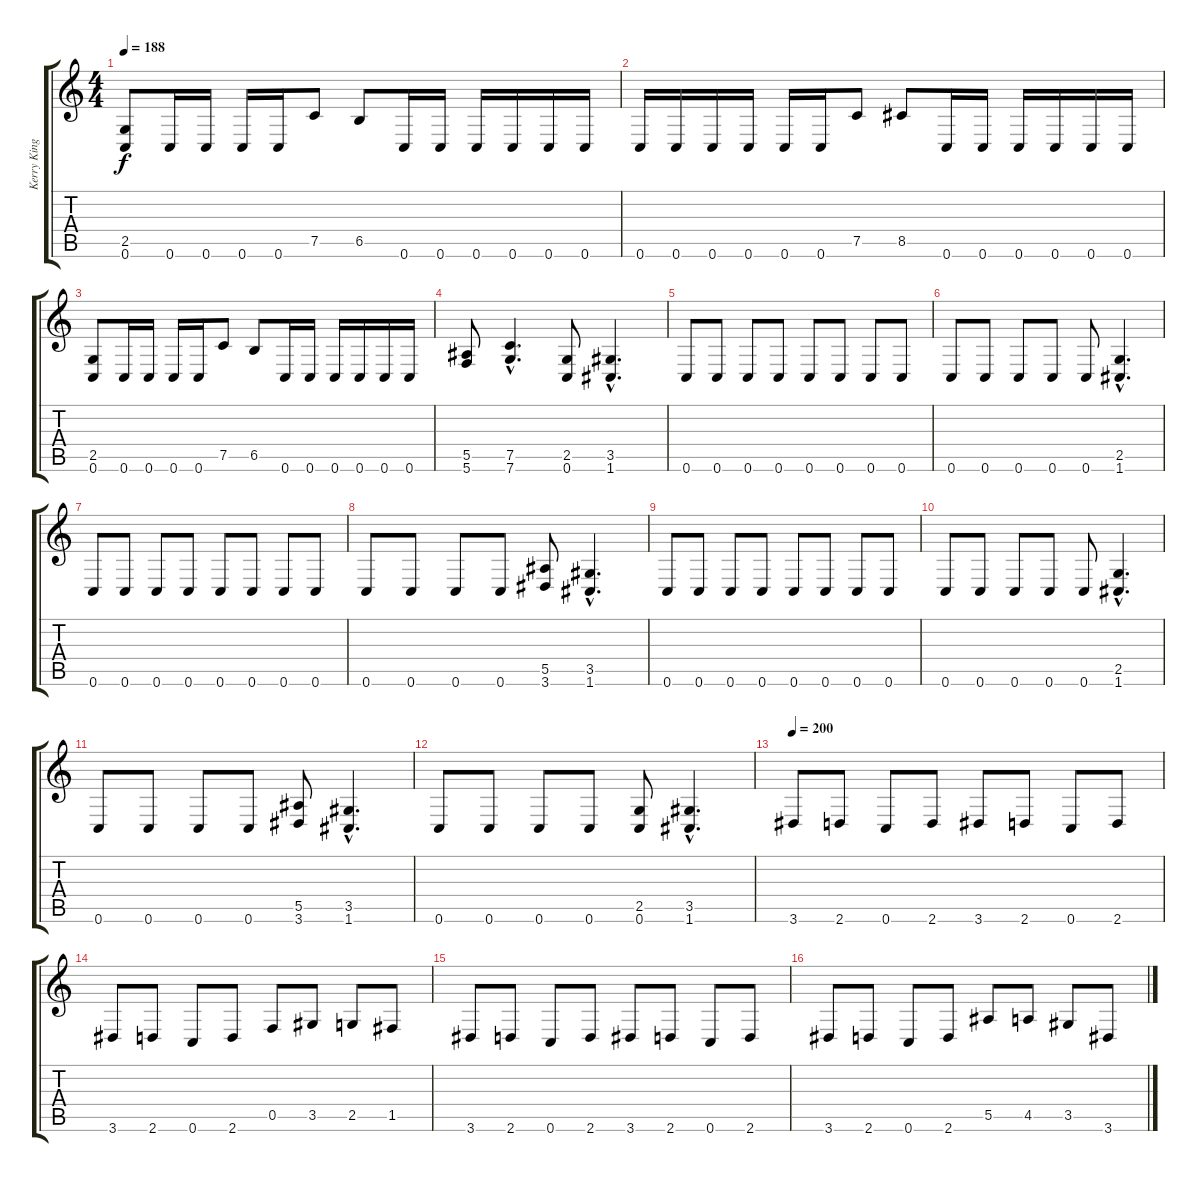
\track ("Kerry King" "Kerry King") {instrument distortionguitar}
\staff {score tabs}
\tuning (C4 G3 Eb3 Bb2 F2 C2) {hide}
\ts (4 4)
\tempo 188
\clef g2
\ks c
(2.5 0.6).8{dy f} 0.6.16 0.6.16 0.6.16 0.6.16 7.5.8 6.5.8 0.6.16 0.6.16 0.6.16 0.6.16 0.6.16 0.6.16 |
0.6.16 0.6.16 0.6.16 0.6.16 0.6.16 0.6.16 7.5.8 8.5.8 0.6.16 0.6.16 0.6.16 0.6.16 0.6.16 0.6.16 |
(2.5 0.6).8 0.6.16 0.6.16 0.6.16 0.6.16 7.5.8 6.5.8 0.6.16 0.6.16 0.6.16 0.6.16 0.6.16 0.6.16 |
(5.5 5.6).8 (7.5{hac} 7.6{hac}).4{d} (2.5 0.6).8 (3.5{hac} 1.6{hac}).4{d} |
0.6.8 0.6.8 0.6.8 0.6.8 0.6.8 0.6.8 0.6.8 0.6.8 |
0.6.8 0.6.8 0.6.8 0.6.8 0.6.8 (2.5{hac} 1.6{hac}).4{d} |
0.6.8 0.6.8 0.6.8 0.6.8 0.6.8 0.6.8 0.6.8 0.6.8 |
0.6.8 0.6.8 0.6.8 0.6.8 (5.5 3.6).8 (3.5{hac} 1.6{hac}).4{d} |
0.6.8 0.6.8 0.6.8 0.6.8 0.6.8 0.6.8 0.6.8 0.6.8 |
0.6.8 0.6.8 0.6.8 0.6.8 0.6.8 (2.5{hac} 1.6{hac}).4{d} |
0.6.8 0.6.8 0.6.8 0.6.8 (5.5 3.6).8 (3.5{hac} 1.6{hac}).4{d} |
0.6.8 0.6.8 0.6.8 0.6.8 (2.5 0.6).8 (3.5{hac} 1.6{hac}).4{d} |
\tempo 200
3.6.8 2.6.8 0.6.8 2.6.8 3.6.8 2.6.8 0.6.8 2.6.8 |
3.6.8 2.6.8 0.6.8 2.6.8 0.5.8 3.5.8 2.5.8 1.5.8 |
3.6.8 2.6.8 0.6.8 2.6.8 3.6.8 2.6.8 0.6.8 2.6.8 |
3.6.8 2.6.8 0.6.8 2.6.8 5.5.8 4.5.8 3.5.8 3.6.8
